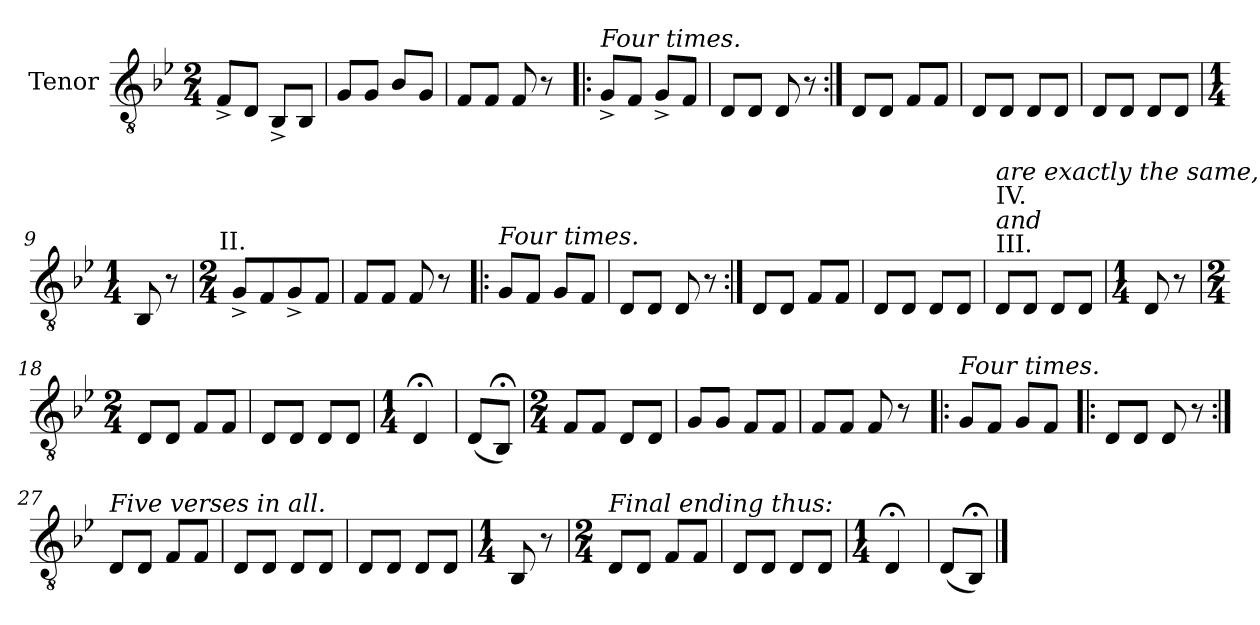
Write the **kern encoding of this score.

**kern
*part1
*staff1
*I"Tenor
*I'T
*clefGv2
*k[b-e-]
*B-:
*M2/4
=1
8F^</L
8D/J
8BB-^</L
8BB-/J
=2
8G/L
8G/J
8B-/L
8G/J
=3
8F/L
8F/J
8F/
8r
!!LO:LB:g=z
=4!|:
!LO:TX:a:i:t=Four times.
8G^</L
8F/J
8G^</L
8F/J
=5
8D/L
8D/J
8D/
8r
=6:|!
8D/L
8D/J
8F/L
8F/J
=7
8D/L
8D/J
8D/L
8D/J
!!LO:LB:g=z
=8
8D/L
8D/J
8D/L
8D/J
=9
*M1/4
8BB-/
8r
=10!
*M2/4
!LO:TX:a:cj:t=II.
8G^</L
8F/
8G^</
8F/J
=11
8F/L
8F/J
8F/
8r
!!LO:LB:g=z
=12!|:
!LO:TX:a:i:t=Four times.
8G/L
8F/J
8G/L
8F/J
=13
8D/L
8D/J
8D/
8r
=14:|!
8D/L
8D/J
8F/L
8F/J
=15
8D/L
8D/J
8D/L
8D/J
!!LO:LB:g=z
=16
!LO:TX:a:t=III.
!LO:TX:i:t=and
!LO:TX:t=IV.
!LO:TX:i:t=are exactly the same, and so is V., except that it ends thus&colon;
8D/L
8D/J
8D/L
8D/J
=17
*M1/4
8D/
8r
=18!
*M2/4
8D/L
8D/J
8F/L
8F/J
=19
8D/L
8D/J
8D/L
8D/J
=20
*M1/4
4D;</
=21
(<8D/L
8BB-;</J)
!!LO:LB:g=z
=22!
*M2/4
8F/L
8F/J
8D/L
8D/J
=23
8G/L
8G/J
8F/L
8F/J
=24
8F/L
8F/J
8F/
8r
!!LO:LB:g=z
=25!:
!LO:TX:a:i:t=Four times.
8G/L
8F/J
8G/L
8F/J
=26
8D/L
8D/J
8D/
8r
=27:|!
!LO:TX:a:i:t=Five verses in all.
8D/L
8D/J
8F/L
8F/J
=28
8D/L
8D/J
8D/L
8D/J
!!LO:LB:g=z
=29
8D/L
8D/J
8D/L
8D/J
=30
*M1/4
8BB-/
8r
=31!
*M2/4
!LO:TX:a:i:t=Final ending thus&colon;
8D/L
8D/J
8F/L
8F/J
=32
8D/L
8D/J
8D/L
8D/J
=33
*M1/4
4D;</
=34
(<8D/L
8BB-;</J)
==
*-
